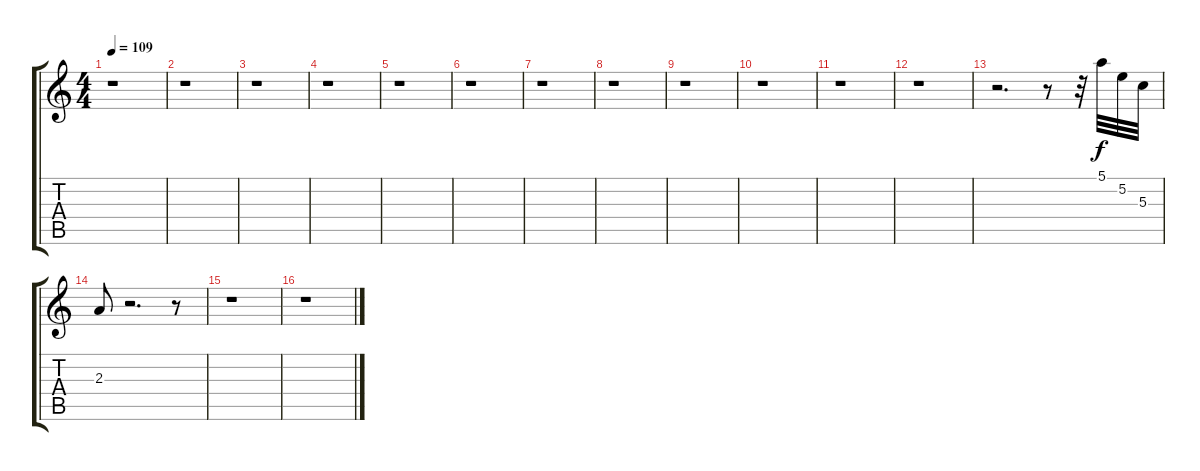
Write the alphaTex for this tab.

\track "" {instrument electricguitarjazz}
\staff {score tabs}
\tuning (E4 B3 G3 D3 A2 E2) {hide}
\ts (4 4)
\tempo 109
\clef g2
\ks c
r.1{dy f} |
r.1 |
r.1 |
r.1 |
r.1 |
r.1 |
r.1 |
r.1 |
r.1 |
r.1 |
r.1 |
r.1 |
r.2{d} r.8 r.32 5.1.32 5.2.32 5.3.32 |
2.3.8 r.2{d} r.8 |
r.1 |
r.1
